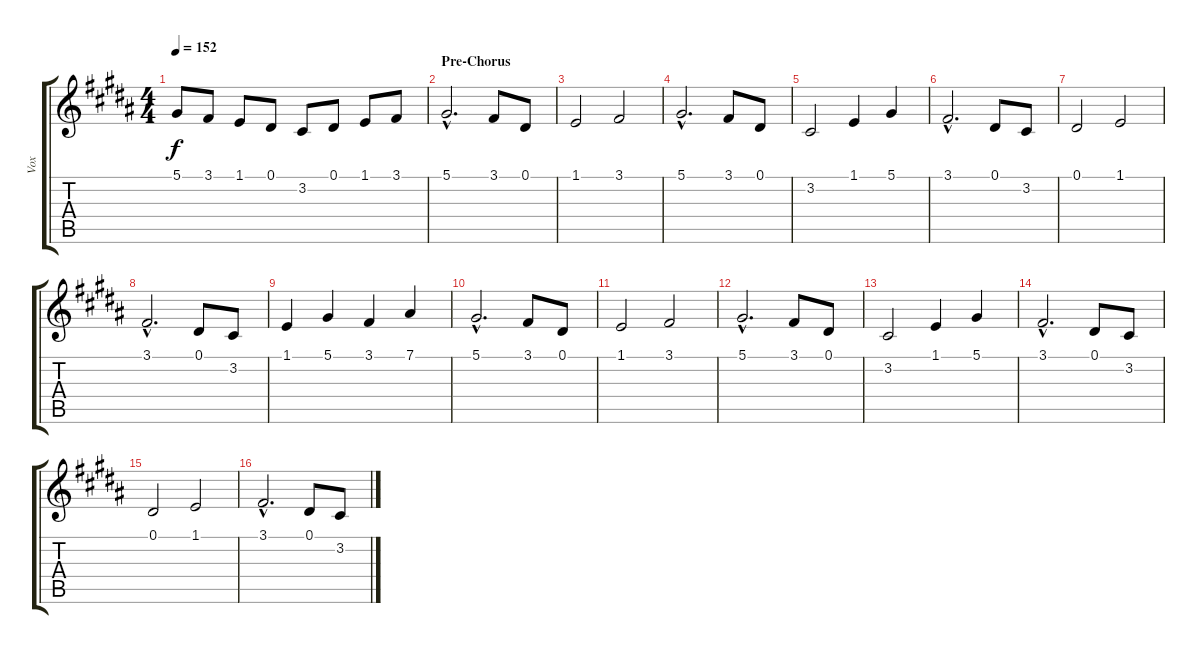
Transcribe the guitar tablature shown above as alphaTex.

\track ("Vox" "Vox") {instrument trumpet}
\staff {score tabs}
\tuning (Eb4 Bb3 Gb3 Db3 Ab2 Eb2) {hide}
\ts (4 4)
\tempo 152
\clef g2
\ks b
5.1.8{dy f} 3.1.8 1.1.8 0.1.8 3.2.8 0.1.8 1.1.8 3.1.8 |
\section ("" "Pre-Chorus")
5.1{hac}.2{d} 3.1.8 0.1.8 |
1.1.2 3.1.2 |
5.1{hac}.2{d} 3.1.8 0.1.8 |
3.2.2 1.1.4 5.1.4 |
3.1{hac}.2{d} 0.1.8 3.2.8 |
0.1.2 1.1.2 |
3.1{hac}.2{d} 0.1.8 3.2.8 |
1.1.4 5.1.4 3.1.4 7.1.4 |
5.1{hac}.2{d} 3.1.8 0.1.8 |
1.1.2 3.1.2 |
5.1{hac}.2{d} 3.1.8 0.1.8 |
3.2.2 1.1.4 5.1.4 |
3.1{hac}.2{d} 0.1.8 3.2.8 |
0.1.2 1.1.2 |
3.1{hac}.2{d} 0.1.8 3.2.8
